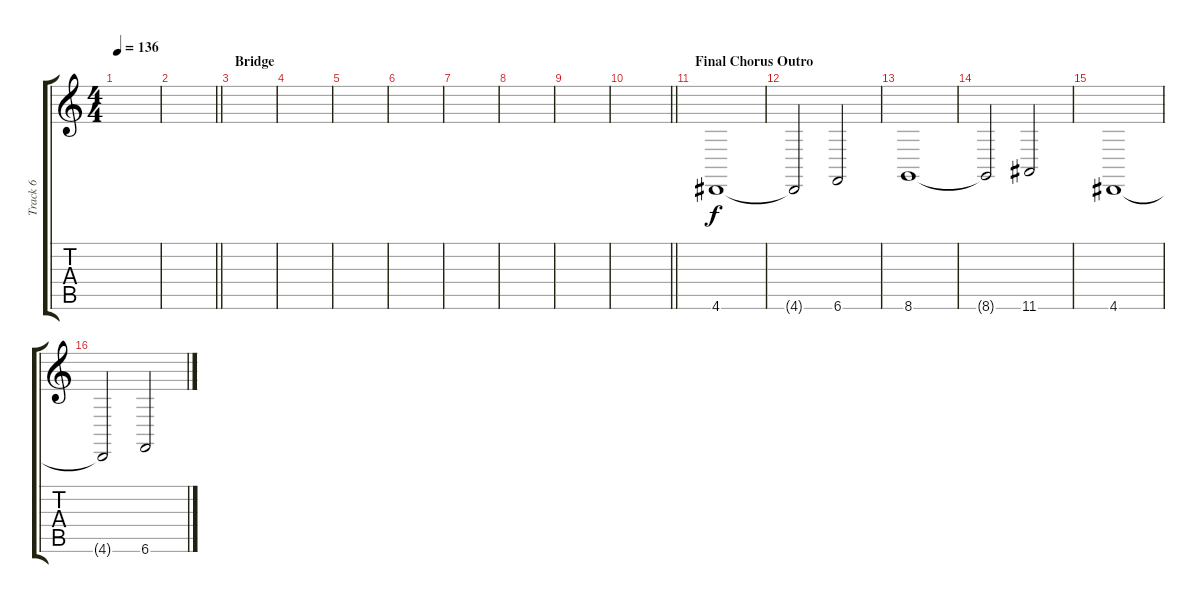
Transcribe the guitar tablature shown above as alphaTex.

\track ("Track 6" "Track 6") {instrument trombone}
\staff {score tabs}
\tuning (Db4 Ab3 E3 B2 Gb2 B1) {hide}
\ts (4 4)
\tempo 136
\clef g2
\ks c
|
\barLineRight lightlight
|
\section ("" "Bridge")
|
|
|
|
|
|
|
\barLineRight lightlight
|
\section ("" "Final Chorus Outro")
4.6.1 |
4.6{t}.2 6.6.2 |
8.6.1 |
8.6{t}.2 11.6.2 |
4.6.1 |
4.6{t}.2 6.6.2
